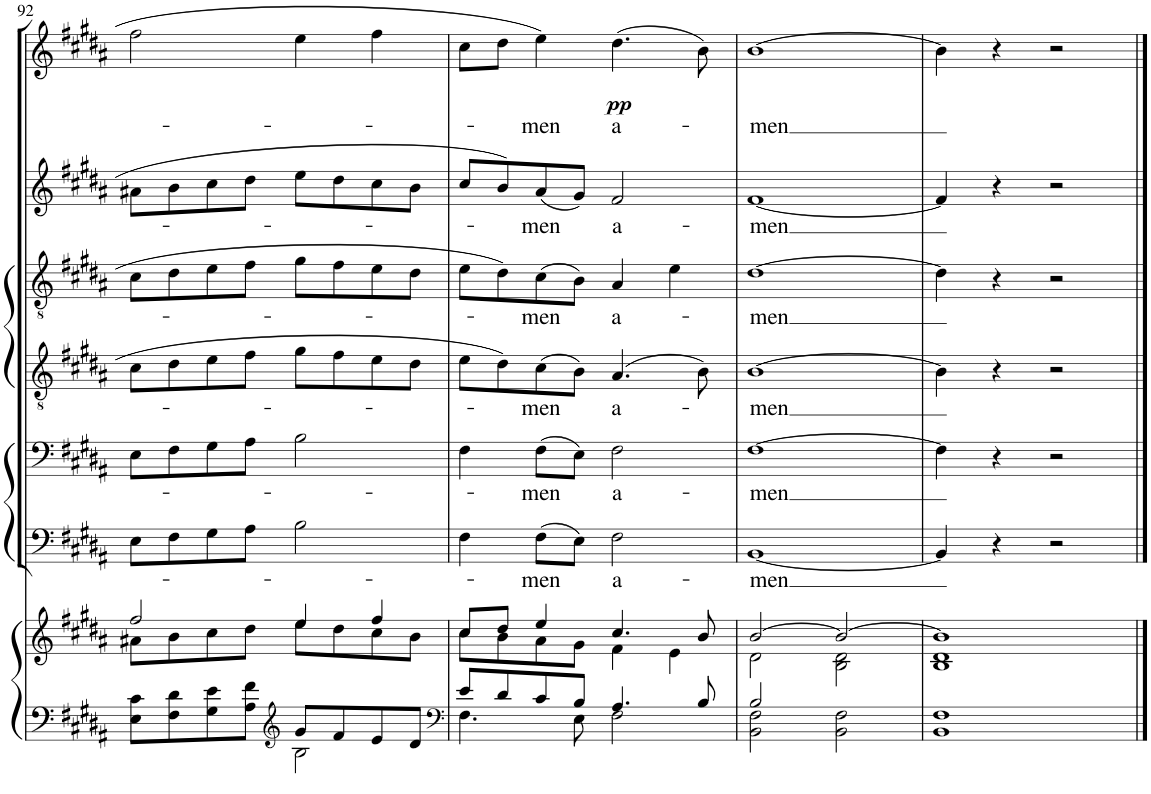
**kern	**kern	**kern	**text	**kern	**text	**kern	**text	**kern	**text	**kern	**text	**kern	**text	**dynam
*part7	*part7	*part6	*part6	*part5	*part5	*part4	*part4	*part3	*part3	*part2	*part2	*part1	*part1	*part1
*staff8	*staff7	*staff6	*staff6	*staff5	*staff5	*staff4	*staff4	*staff3	*staff3	*staff2	*staff2	*staff1	*staff1	*staff1
*I"PIANO	*	*I"BASSES II	*	*I"BASSES I	*	*I"TÉNORS II	*	*I"TÉNORS I	*	*I"ALTOS	*	*I"SOPRANOS	*	*
*I'Pno	*	*	*	*	*	*	*	*	*	*	*	*	*	*
!!LO:PB:g=z
*clefF4	*clefG2	*clefF4	*	*clefF4	*	*clefGv2	*	*clefGv2	*	*clefG2	*	*clefG2	*	*
*k[f#c#g#d#a#]	*k[f#c#g#d#a#]	*k[f#c#g#d#a#]	*	*k[f#c#g#d#a#]	*	*k[f#c#g#d#a#]	*	*k[f#c#g#d#a#]	*	*k[f#c#g#d#a#]	*	*k[f#c#g#d#a#]	*	*
*M4/4	*M4/4	*M4/4	*	*M4/4	*	*M4/4	*	*M4/4	*	*M4/4	*	*M4/4	*	*
*met(c)	*met(c)	*met(c)	*	*met(c)	*	*met(c)	*	*met(c)	*	*met(c)	*	*met(c)	*	*
=92	=92	=92	=92	=92	=92	=92	=92	=92	=92	=92	=92	=92	=92	=92
*^	*^	*	*	*	*	*	*	*	*	*	*	*	*	*
8E\ 8c#\L	2ryy	2ff#/	8a#X\L	8E\L	.	8E\L	.	8c#\L	.	8c#\L	.	8a#X\L	.	2ff#\	.	.
8F#\ 8d#\	.	.	8b\	8F#\	.	8F#\	.	8d#\	.	8d#\	.	8b\	.	.	.	.
8G#\ 8e\	.	.	8cc#\	8G#\	.	8G#\	.	8e\	.	8e\	.	8cc#\	.	.	.	.
8A#\ 8f#\J	.	.	8dd#\J	8A#\J	.	8A#\J	.	8f#\J	.	8f#\J	.	8dd#\J	.	.	.	.
*clefG2	*	*	*	*	*	*	*	*	*	*	*	*	*	*	*	*
8g#/L	2B\	4ee/	8ee\L	2B\	.	2B\	.	8g#\L	.	8g#\L	.	8ee\L	.	4ee\	.	.
8f#/	.	.	8dd#\	.	.	.	.	8f#\	.	8f#\	.	8dd#\	.	.	.	.
8e/	.	4ff#/	8cc#\	.	.	.	.	8e\	.	8e\	.	8cc#\	.	4ff#\	.	.
8d#/J	.	.	8b\J	.	.	.	.	8d#\J	.	8d#\J	.	8b\J	.	.	.	.
=93	=93	=93	=93	=93	=93	=93	=93	=93	=93	=93	=93	=93	=93	=93	=93	=93
*clefF4	*	*	*	*	*	*	*	*	*	*	*	*	*	*	*	*
8e/L	4.F#\	8cc#/L	8cc#\L	4F#\	.	4F#\	.	8e\L	.	8e\L	.	8cc#/L	.	8cc#\L	.	.
8d#/	.	8dd#/J	8b\	.	.	.	.	8d#\	.	8d#\	.	8b/	.	8dd#\J	.	.
!	!	!	!	!	!LO:LY:b	!	!LO:LY:b	!	!LO:LY:b	!	!LO:LY:b	!	!LO:LY:b	!	!LO:LY:b	!
8c#/	.	4ee/	8a#\	(8F#\L	-men	(8F#\L	-men	(8c#\	-men	(8c#\	-men	(8a#/	-men	4ee\	-men	.
8B/J	8E\	.	8g#\J	8E\J)	.	8E\J)	.	8B\J)	.	8B\J)	.	8g#/J)	.	.	.	.
!	!	!	!	!	!LO:LY:b	!	!LO:LY:b	!	!LO:LY:b	!	!LO:LY:b	!	!LO:LY:b	!	!LO:LY:b	!LO:DY:b
4.A#/	2F#\	4.cc#/	4f#\	2F#\	a-	2F#\	a-	(4.A#/	a-	4A#/	a-	2f#/	a-	(4.dd#\	a-	pp
.	.	.	4e\	.	.	.	.	.	.	4e\	.	.	.	.	.	.
8B/	.	8b/	.	.	.	.	.	8B\)	.	.	.	.	.	8b\)	.	.
=94	=94	=94	=94	=94	=94	=94	=94	=94	=94	=94	=94	=94	=94	=94	=94	=94
!	!	!	!	!	!LO:LY:b	!	!LO:LY:b	!	!LO:LY:b	!	!LO:LY:b	!	!LO:LY:b	!	!LO:LY:b	!
2BB\ 2F#\	2B/	[2b/	2d#\	[1BB	-men	[1F#	-men	[1B	-men	[1d#	-men	[1f#	-men	[1b	-men	.
2BB\ 2F#\	2ryy	2b/_	2B\ 2d#\	.	.	.	.	.	.	.	.	.	.	.	.	.
*v	*v	*	*	*	*	*	*	*	*	*	*	*	*	*	*	*
=95	=95	=95	=95	=95	=95	=95	=95	=95	=95	=95	=95	=95	=95	=95	=95
1BB 1F#	1b]	1B 1d#	4BB/]	.	4F#\]	.	4B\]	.	4d#\]	.	4f#/]	.	4b\]	.	.
.	.	.	4r	.	4r	.	4r	.	4r	.	4r	.	4r	.	.
.	.	.	2r	.	2r	.	2r	.	2r	.	2r	.	2r	.	.
*	*v	*v	*	*	*	*	*	*	*	*	*	*	*	*	*
==	==	==	==	==	==	==	==	==	==	==	==	==	==	==
*-	*-	*-	*-	*-	*-	*-	*-	*-	*-	*-	*-	*-	*-	*-
